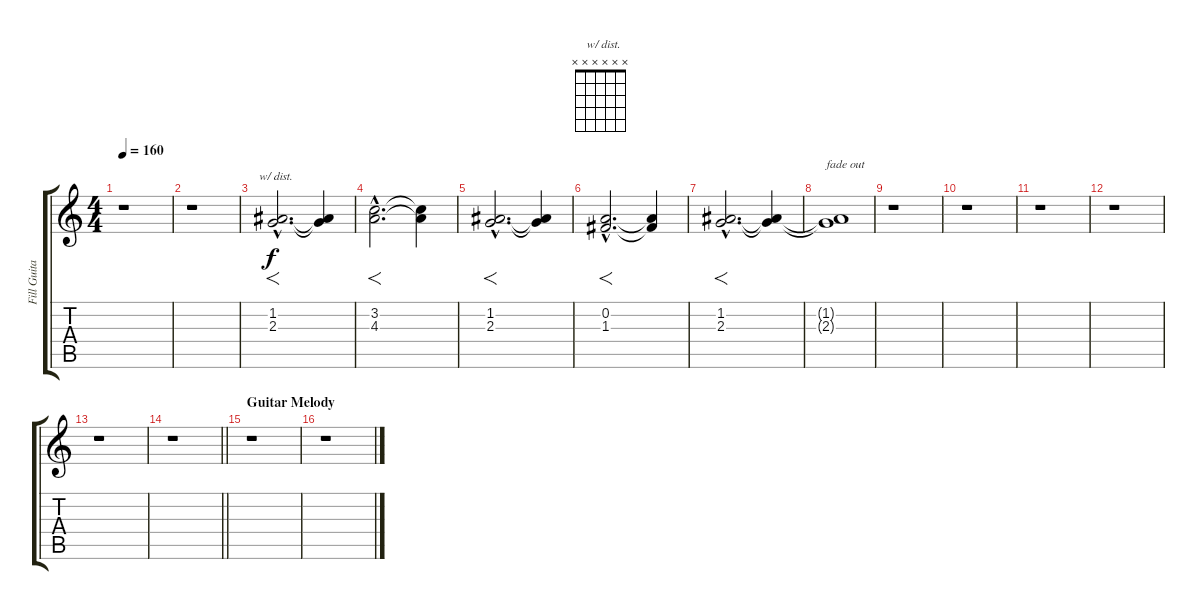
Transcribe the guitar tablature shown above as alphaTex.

\track ("Fill Guitar 1" "Fill Guita") {instrument distortionguitar}
\staff {score tabs}
\tuning (D4 A3 F3 C3 G2 D2) {hide}
\chord ("  w/ dist." x x x x x x) {firstfret 0}
\ts (4 4)
\tempo 160
\clef g2
\ks c
r.1{dy f} |
r.1 |
(1.2{hac} 2.3{hac}).2{f d ch "  w/ dist." volume 10} (1.2{t} 2.3{t}).4 |
(3.2{hac} 4.3{hac}).2{f d} (3.2{t} 4.3{t}).4 |
(1.2{hac} 2.3{hac}).2{f d} (1.2{t} 2.3{t}).4 |
(0.2{hac} 1.3{hac}).2{f d} (0.2{t} 1.3{t}).4 |
(1.2{hac} 2.3{hac}).2{f d} (1.2{t} 2.3{t}).4 |
(1.2{t} 2.3{t}).1{txt "fade out" volume 5} |
r.1{volume 10} |
r.1 |
r.1 |
r.1 |
r.1 |
\barLineRight lightlight
r.1 |
\section ("" "Guitar Melody")
r.1 |
r.1
